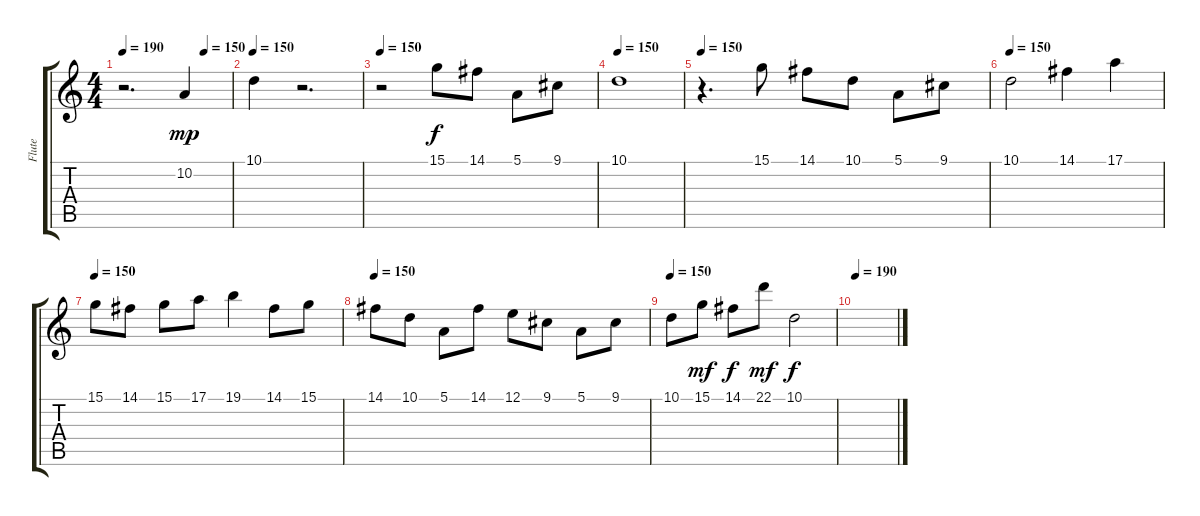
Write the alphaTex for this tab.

\track ("Flute" "Flute") {instrument flute}
\staff {score tabs}
\tuning (E4 B3 G3 D3 A2 E2) {hide}
\ts (4 4)
\tempo 190
\tempo (150 0.75)
\tempo 190
\clef g2
\ks c
r.2{d dy mp instrument flute} 10.2.4 |
\tempo 150
10.1.4 r.2{d} |
\tempo 150
r.2 15.1.8{dy f} 14.1.8 5.1.8 9.1.8 |
\tempo 150
10.1.1 |
\tempo 150
r.4{d} 15.1.8 14.1.8 10.1.8 5.1.8 9.1.8 |
\tempo 150
10.1.2 14.1.4 17.1.4 |
\tempo 150
15.1.8 14.1.8 15.1.8 17.1.8 19.1.4 14.1.8 15.1.8 |
\tempo 150
14.1.8 10.1.8 5.1.8 14.1.8 12.1.8 9.1.8 5.1.8 9.1.8 |
\tempo 150
10.1.8 15.1.8{dy mf} 14.1.8{dy f} 22.1.8{dy mf} 10.1.2{dy f} |
\tempo 190
